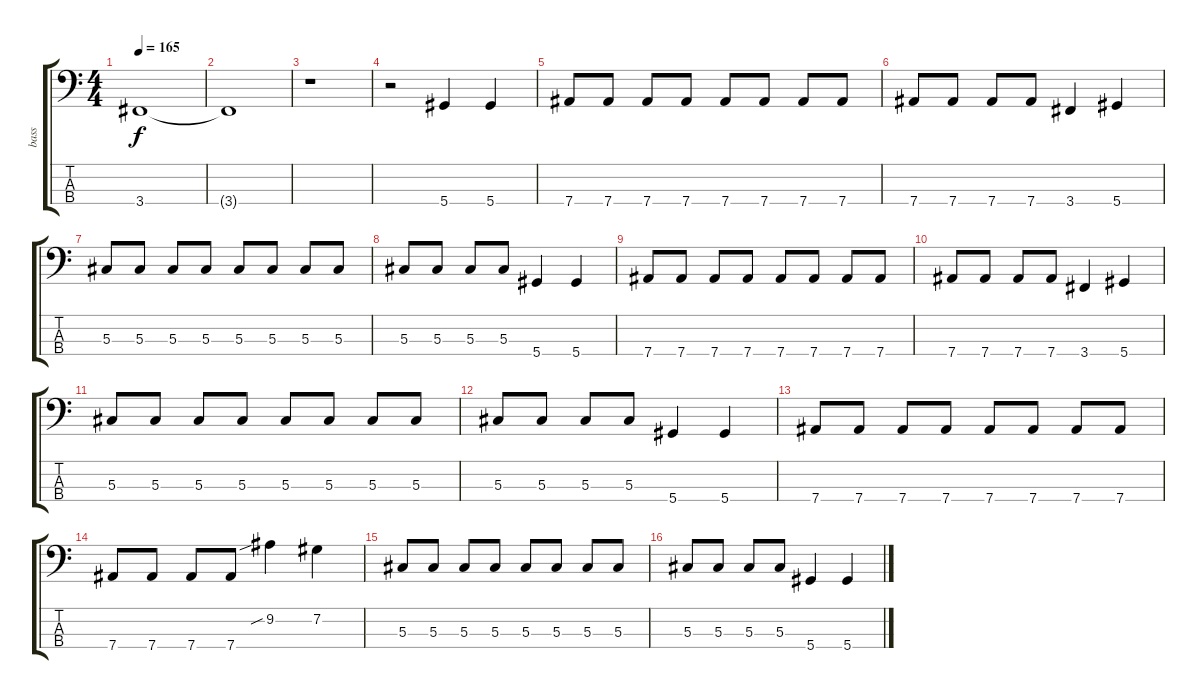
\track ("bass" "bass") {instrument electricbasspick}
\staff {score tabs}
\tuning (Gb2 Db2 Ab1 Eb1) {hide}
\ts (4 4)
\tempo 165
\clef f4
\ks c
3.4.1{dy f} |
3.4{t}.1 |
r.1 |
r.2 5.4.4 5.4.4 |
7.4.8 7.4.8 7.4.8 7.4.8 7.4.8 7.4.8 7.4.8 7.4.8 |
7.4.8 7.4.8 7.4.8 7.4.8 3.4.4 5.4.4 |
5.3.8 5.3.8 5.3.8 5.3.8 5.3.8 5.3.8 5.3.8 5.3.8 |
5.3.8 5.3.8 5.3.8 5.3.8 5.4.4 5.4.4 |
7.4.8 7.4.8 7.4.8 7.4.8 7.4.8 7.4.8 7.4.8 7.4.8 |
7.4.8 7.4.8 7.4.8 7.4.8 3.4.4 5.4.4 |
5.3.8 5.3.8 5.3.8 5.3.8 5.3.8 5.3.8 5.3.8 5.3.8 |
5.3.8 5.3.8 5.3.8 5.3.8 5.4.4 5.4.4 |
7.4.8 7.4.8 7.4.8 7.4.8 7.4.8 7.4.8 7.4.8 7.4.8 |
7.4.8 7.4.8 7.4.8 7.4.8 9.2{sib}.4 7.2.4 |
5.3.8 5.3.8 5.3.8 5.3.8 5.3.8 5.3.8 5.3.8 5.3.8 |
5.3.8 5.3.8 5.3.8 5.3.8 5.4.4 5.4.4
